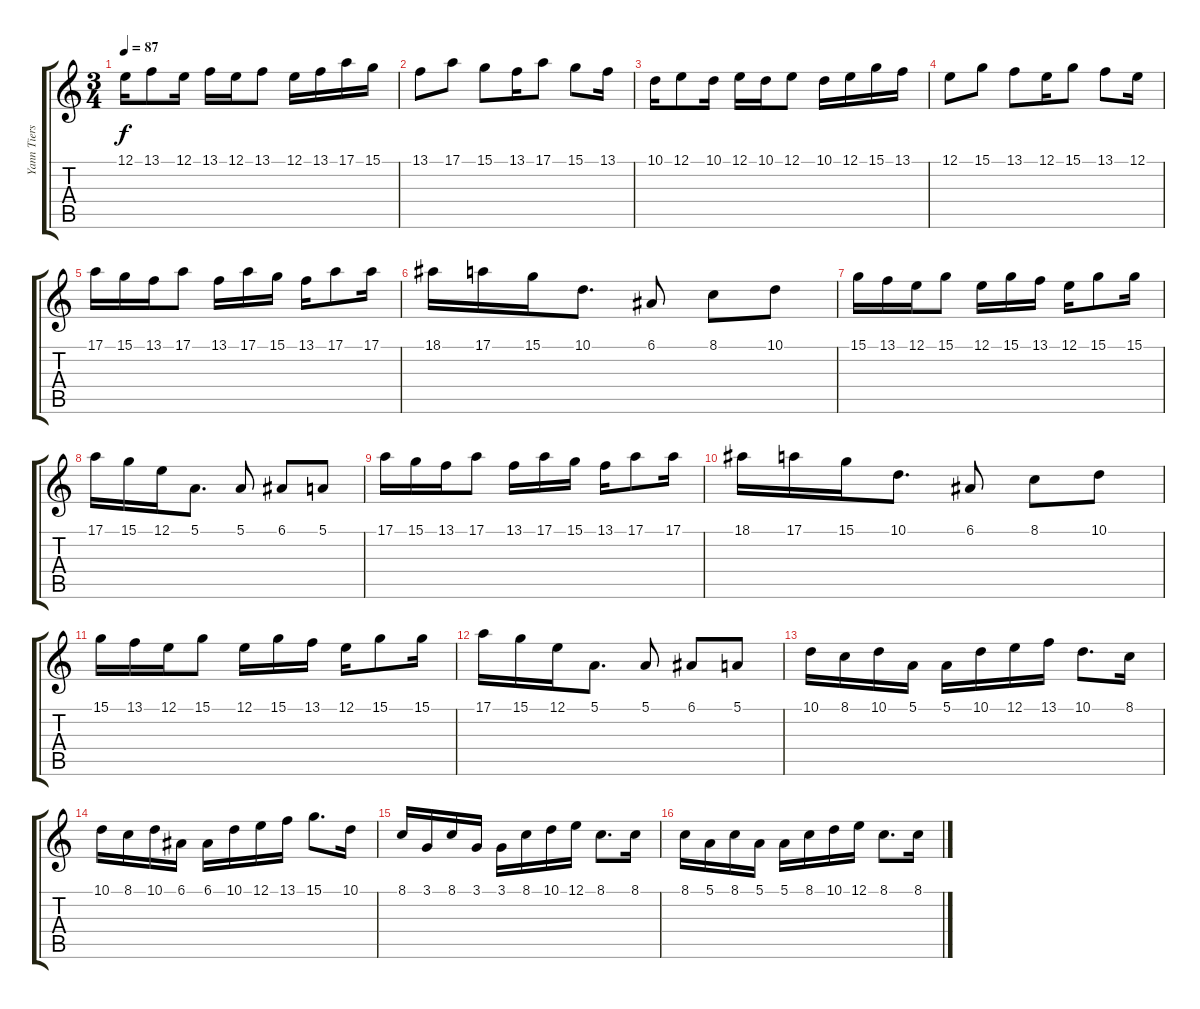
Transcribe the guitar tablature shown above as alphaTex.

\track ("Yann Tiersen" "Yann Tiers") {instrument harpsichord}
\staff {score tabs}
\tuning (E4 B3 G3 D3 A2 E2) {hide}
\ts (3 4)
\tempo 87
\clef g2
\ks c
12.1.16{dy f} 13.1.8 12.1.16 13.1.16 12.1.16 13.1.8 12.1.16 13.1.16 17.1.16 15.1.16 |
13.1.8 17.1.8 15.1.8 13.1.16 17.1.8 15.1.8 13.1.16 |
10.1.16 12.1.8 10.1.16 12.1.16 10.1.16 12.1.8 10.1.16 12.1.16 15.1.16 13.1.16 |
12.1.8 15.1.8 13.1.8 12.1.16 15.1.8 13.1.8 12.1.16 |
17.1.16 15.1.16 13.1.16 17.1.8 13.1.16 17.1.16 15.1.16 13.1.16 17.1.8 17.1.16 |
18.1.16 17.1.16 15.1.16 10.1.8{d} 6.1.8 8.1.8 10.1.8 |
15.1.16 13.1.16 12.1.16 15.1.8 12.1.16 15.1.16 13.1.16 12.1.16 15.1.8 15.1.16 |
17.1.16 15.1.16 12.1.16 5.1.8{d} 5.1.8 6.1.8 5.1.8 |
17.1.16 15.1.16 13.1.16 17.1.8 13.1.16 17.1.16 15.1.16 13.1.16 17.1.8 17.1.16 |
18.1.16 17.1.16 15.1.16 10.1.8{d} 6.1.8 8.1.8 10.1.8 |
15.1.16 13.1.16 12.1.16 15.1.8 12.1.16 15.1.16 13.1.16 12.1.16 15.1.8 15.1.16 |
17.1.16 15.1.16 12.1.16 5.1.8{d} 5.1.8 6.1.8 5.1.8 |
10.1.16 8.1.16 10.1.16 5.1.16 5.1.16 10.1.16 12.1.16 13.1.16 10.1.8{d} 8.1.16 |
10.1.16 8.1.16 10.1.16 6.1.16 6.1.16 10.1.16 12.1.16 13.1.16 15.1.8{d} 10.1.16 |
8.1.16 3.1.16 8.1.16 3.1.16 3.1.16 8.1.16 10.1.16 12.1.16 8.1.8{d} 8.1.16 |
8.1.16 5.1.16 8.1.16 5.1.16 5.1.16 8.1.16 10.1.16 12.1.16 8.1.8{d} 8.1.16
